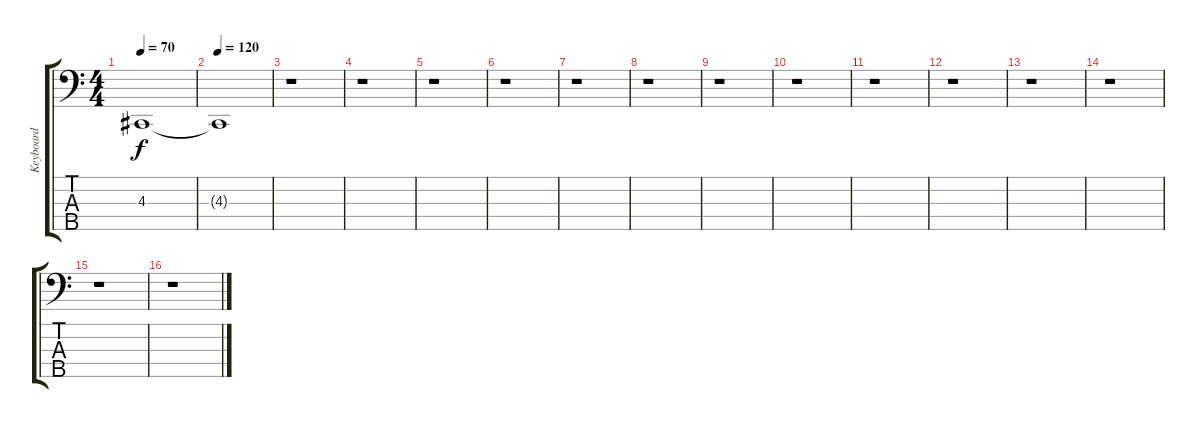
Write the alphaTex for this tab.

\track ("Keyboard" "Keyboard") {instrument stringensemble1}
\staff {score tabs}
\tuning (G2 D2 A1 E1 B0) {hide}
\ts (4 4)
\tempo 70
\clef f4
\ks c
4.3.1{dy f} |
\tempo 120
4.3{t}.1 |
r.1 |
r.1 |
r.1 |
r.1 |
r.1 |
r.1 |
r.1 |
r.1 |
r.1 |
r.1 |
r.1 |
r.1 |
r.1 |
r.1
